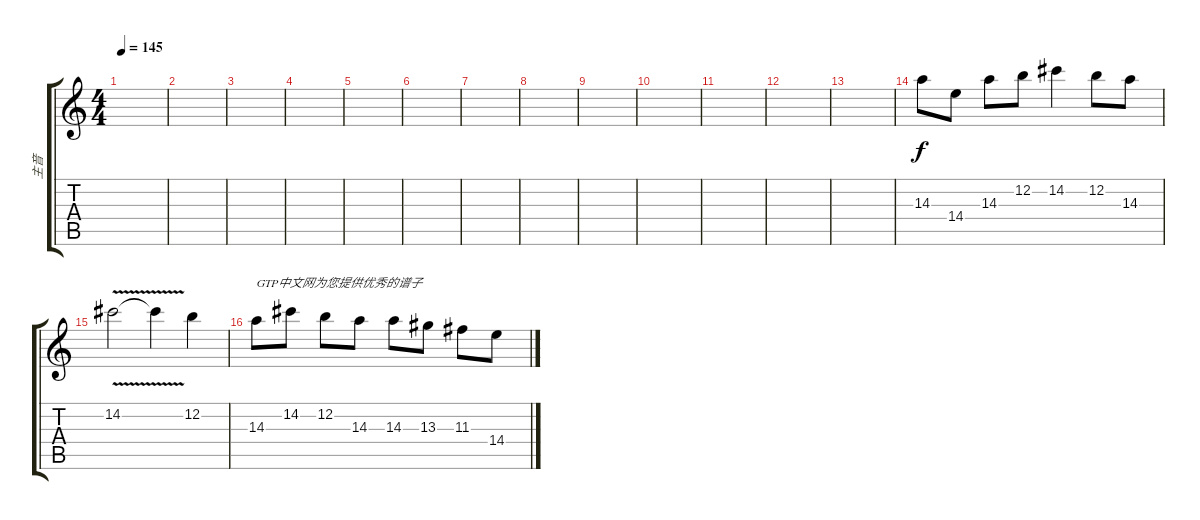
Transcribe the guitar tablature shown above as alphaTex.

\track ("主音" "主音") {instrument overdrivenguitar}
\staff {score tabs}
\tuning (E4 B3 G3 D3 A2 E2) {hide}
\ts (4 4)
\tempo 145
\clef g2
\ks c
|
|
|
|
|
|
|
|
|
|
|
|
|
14.3.8 14.4.8 14.3.8 12.2.8 14.2.4 12.2.8 14.3.8 |
14.2{v}.2 14.2{t}.4 12.2.4 |
14.3.8{txt "GTP中文网为您提供优秀的谱子"} 14.2.8 12.2.8 14.3.8 14.3.8 13.3.8 11.3.8 14.4.8
